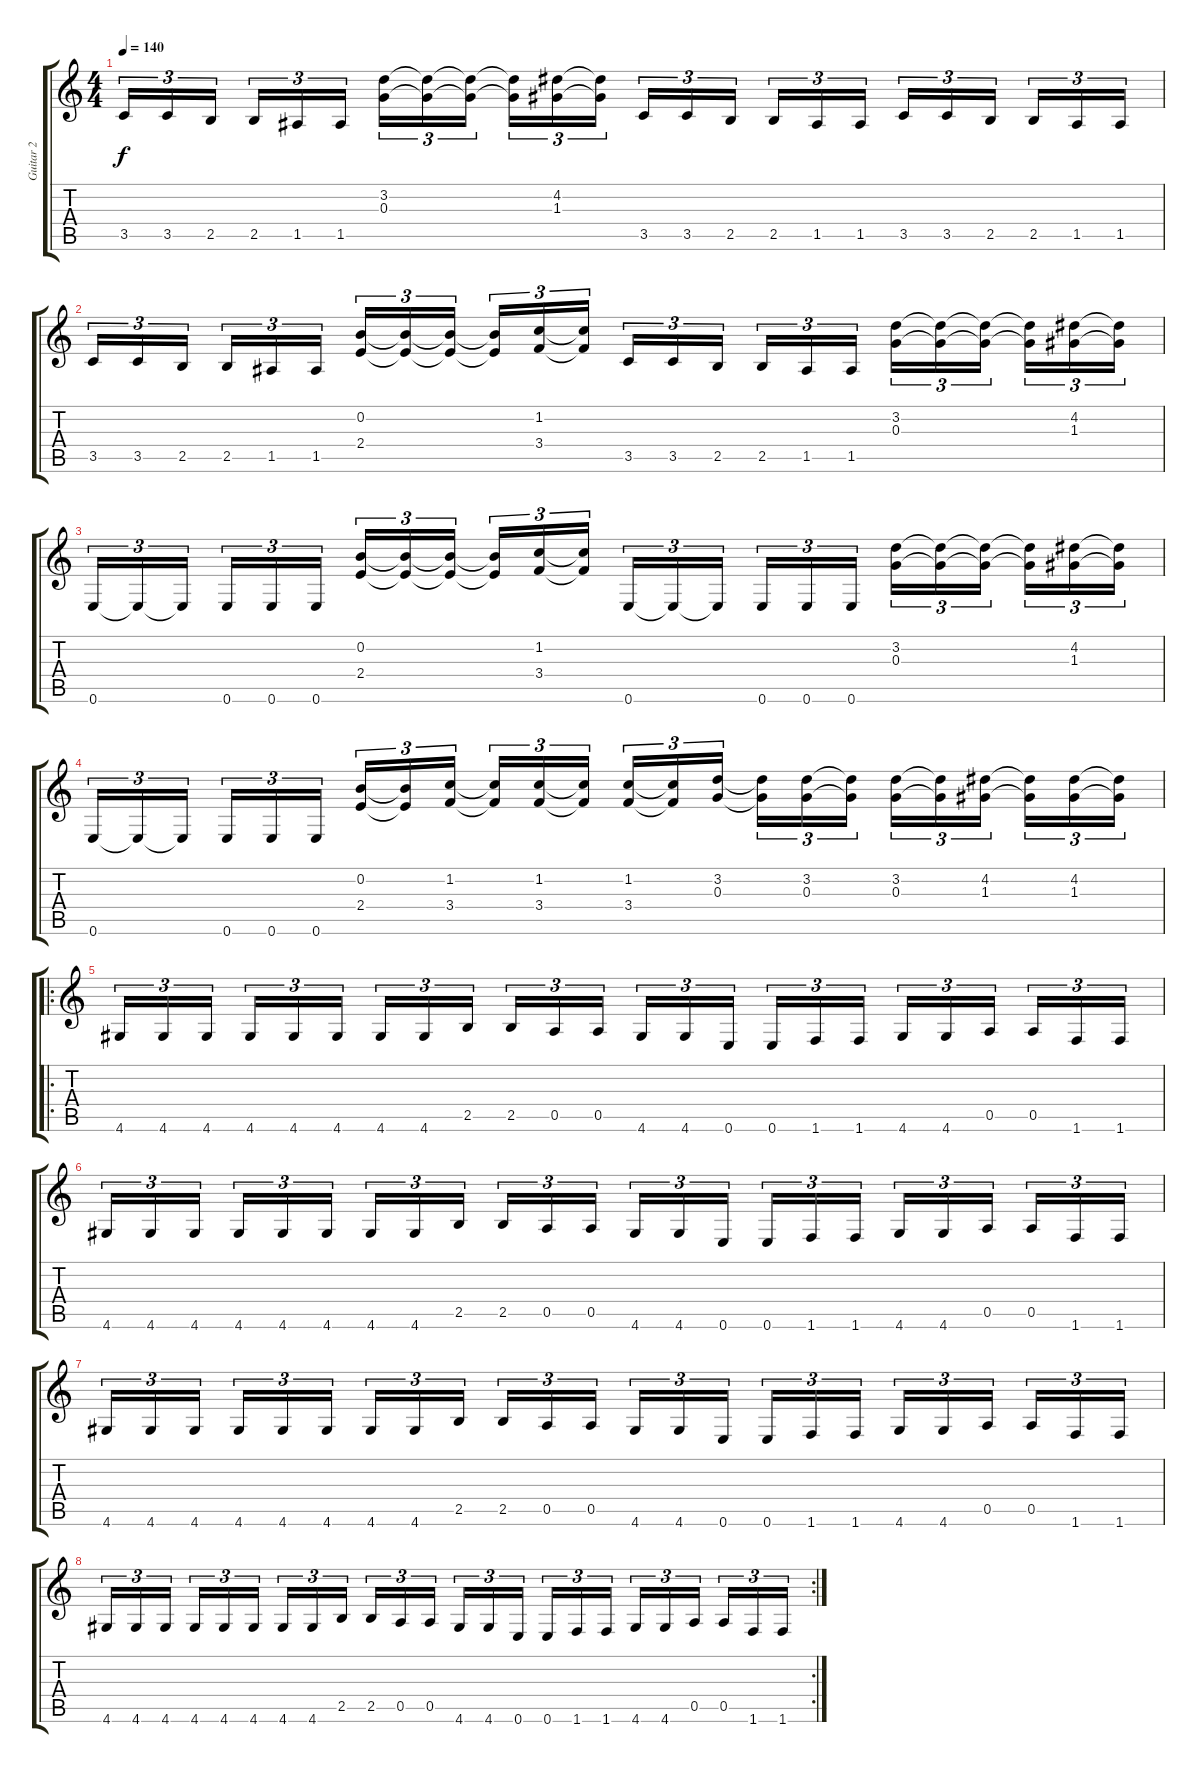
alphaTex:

\track ("Guitar 2" "Guitar 2") {instrument distortionguitar}
\staff {score tabs}
\tuning (E4 B3 G3 D3 A2 E2) {hide}
\ts (4 4)
\tempo 140
\clef g2
\ks c
3.5.16{tu (3 2) dy f} 3.5.16{tu (3 2)} 2.5.16{tu (3 2)} 2.5.16{tu (3 2)} 1.5.16{tu (3 2)} 1.5.16{tu (3 2)} (3.2 0.3).16{tu (3 2)} (3.2{t} 0.3{t}).16{tu (3 2)} (3.2{t} 0.3{t}).16{tu (3 2)} (3.2{t} 0.3{t}).16{tu (3 2)} (4.2 1.3).16{tu (3 2)} (4.2{t} 1.3{t}).16{tu (3 2)} 3.5.16{tu (3 2)} 3.5.16{tu (3 2)} 2.5.16{tu (3 2)} 2.5.16{tu (3 2)} 1.5.16{tu (3 2)} 1.5.16{tu (3 2)} 3.5.16{tu (3 2)} 3.5.16{tu (3 2)} 2.5.16{tu (3 2)} 2.5.16{tu (3 2)} 1.5.16{tu (3 2)} 1.5.16{tu (3 2)} |
3.5.16{tu (3 2)} 3.5.16{tu (3 2)} 2.5.16{tu (3 2)} 2.5.16{tu (3 2)} 1.5.16{tu (3 2)} 1.5.16{tu (3 2)} (0.2 2.4).16{tu (3 2)} (0.2{t} 2.4{t}).16{tu (3 2)} (0.2{t} 2.4{t}).16{tu (3 2)} (0.2{t} 2.4{t}).16{tu (3 2)} (1.2 3.4).16{tu (3 2)} (1.2{t} 3.4{t}).16{tu (3 2)} 3.5.16{tu (3 2)} 3.5.16{tu (3 2)} 2.5.16{tu (3 2)} 2.5.16{tu (3 2)} 1.5.16{tu (3 2)} 1.5.16{tu (3 2)} (3.2 0.3).16{tu (3 2)} (3.2{t} 0.3{t}).16{tu (3 2)} (3.2{t} 0.3{t}).16{tu (3 2)} (3.2{t} 0.3{t}).16{tu (3 2)} (4.2 1.3).16{tu (3 2)} (4.2{t} 1.3{t}).16{tu (3 2)} |
0.6.16{tu (3 2)} 0.6{t}.16{tu (3 2)} 0.6{t}.16{tu (3 2)} 0.6.16{tu (3 2)} 0.6.16{tu (3 2)} 0.6.16{tu (3 2)} (0.2 2.4).16{tu (3 2)} (0.2{t} 2.4{t}).16{tu (3 2)} (0.2{t} 2.4{t}).16{tu (3 2)} (0.2{t} 2.4{t}).16{tu (3 2)} (1.2 3.4).16{tu (3 2)} (1.2{t} 3.4{t}).16{tu (3 2)} 0.6.16{tu (3 2)} 0.6{t}.16{tu (3 2)} 0.6{t}.16{tu (3 2)} 0.6.16{tu (3 2)} 0.6.16{tu (3 2)} 0.6.16{tu (3 2)} (3.2 0.3).16{tu (3 2)} (3.2{t} 0.3{t}).16{tu (3 2)} (3.2{t} 0.3{t}).16{tu (3 2)} (3.2{t} 0.3{t}).16{tu (3 2)} (4.2 1.3).16{tu (3 2)} (4.2{t} 1.3{t}).16{tu (3 2)} |
0.6.16{tu (3 2)} 0.6{t}.16{tu (3 2)} 0.6{t}.16{tu (3 2)} 0.6.16{tu (3 2)} 0.6.16{tu (3 2)} 0.6.16{tu (3 2)} (0.2 2.4).16{tu (3 2)} (0.2{t} 2.4{t}).16{tu (3 2)} (1.2 3.4).16{tu (3 2)} (1.2{t} 3.4{t}).16{tu (3 2)} (1.2 3.4).16{tu (3 2)} (1.2{t} 3.4{t}).16{tu (3 2)} (1.2 3.4).16{tu (3 2)} (1.2{t} 3.4{t}).16{tu (3 2)} (3.2 0.3).16{tu (3 2)} (3.2{t} 0.3{t}).16{tu (3 2)} (3.2 0.3).16{tu (3 2)} (3.2{t} 0.3{t}).16{tu (3 2)} (3.2 0.3).16{tu (3 2)} (3.2{t} 0.3{t}).16{tu (3 2)} (4.2 1.3).16{tu (3 2)} (4.2{t} 1.3{t}).16{tu (3 2)} (4.2 1.3).16{tu (3 2)} (4.2{t} 1.3{t}).16{tu (3 2)} |
\ro
4.6.16{tu (3 2)} 4.6.16{tu (3 2)} 4.6.16{tu (3 2)} 4.6.16{tu (3 2)} 4.6.16{tu (3 2)} 4.6.16{tu (3 2)} 4.6.16{tu (3 2)} 4.6.16{tu (3 2)} 2.5.16{tu (3 2)} 2.5.16{tu (3 2)} 0.5.16{tu (3 2)} 0.5.16{tu (3 2)} 4.6.16{tu (3 2)} 4.6.16{tu (3 2)} 0.6.16{tu (3 2)} 0.6.16{tu (3 2)} 1.6.16{tu (3 2)} 1.6.16{tu (3 2)} 4.6.16{tu (3 2)} 4.6.16{tu (3 2)} 0.5.16{tu (3 2)} 0.5.16{tu (3 2)} 1.6.16{tu (3 2)} 1.6.16{tu (3 2)} |
4.6.16{tu (3 2)} 4.6.16{tu (3 2)} 4.6.16{tu (3 2)} 4.6.16{tu (3 2)} 4.6.16{tu (3 2)} 4.6.16{tu (3 2)} 4.6.16{tu (3 2)} 4.6.16{tu (3 2)} 2.5.16{tu (3 2)} 2.5.16{tu (3 2)} 0.5.16{tu (3 2)} 0.5.16{tu (3 2)} 4.6.16{tu (3 2)} 4.6.16{tu (3 2)} 0.6.16{tu (3 2)} 0.6.16{tu (3 2)} 1.6.16{tu (3 2)} 1.6.16{tu (3 2)} 4.6.16{tu (3 2)} 4.6.16{tu (3 2)} 0.5.16{tu (3 2)} 0.5.16{tu (3 2)} 1.6.16{tu (3 2)} 1.6.16{tu (3 2)} |
4.6.16{tu (3 2)} 4.6.16{tu (3 2)} 4.6.16{tu (3 2)} 4.6.16{tu (3 2)} 4.6.16{tu (3 2)} 4.6.16{tu (3 2)} 4.6.16{tu (3 2)} 4.6.16{tu (3 2)} 2.5.16{tu (3 2)} 2.5.16{tu (3 2)} 0.5.16{tu (3 2)} 0.5.16{tu (3 2)} 4.6.16{tu (3 2)} 4.6.16{tu (3 2)} 0.6.16{tu (3 2)} 0.6.16{tu (3 2)} 1.6.16{tu (3 2)} 1.6.16{tu (3 2)} 4.6.16{tu (3 2)} 4.6.16{tu (3 2)} 0.5.16{tu (3 2)} 0.5.16{tu (3 2)} 1.6.16{tu (3 2)} 1.6.16{tu (3 2)} |
\rc 2
4.6.16{tu (3 2)} 4.6.16{tu (3 2)} 4.6.16{tu (3 2)} 4.6.16{tu (3 2)} 4.6.16{tu (3 2)} 4.6.16{tu (3 2)} 4.6.16{tu (3 2)} 4.6.16{tu (3 2)} 2.5.16{tu (3 2)} 2.5.16{tu (3 2)} 0.5.16{tu (3 2)} 0.5.16{tu (3 2)} 4.6.16{tu (3 2)} 4.6.16{tu (3 2)} 0.6.16{tu (3 2)} 0.6.16{tu (3 2)} 1.6.16{tu (3 2)} 1.6.16{tu (3 2)} 4.6.16{tu (3 2)} 4.6.16{tu (3 2)} 0.5.16{tu (3 2)} 0.5.16{tu (3 2)} 1.6.16{tu (3 2)} 1.6.16{tu (3 2)}
